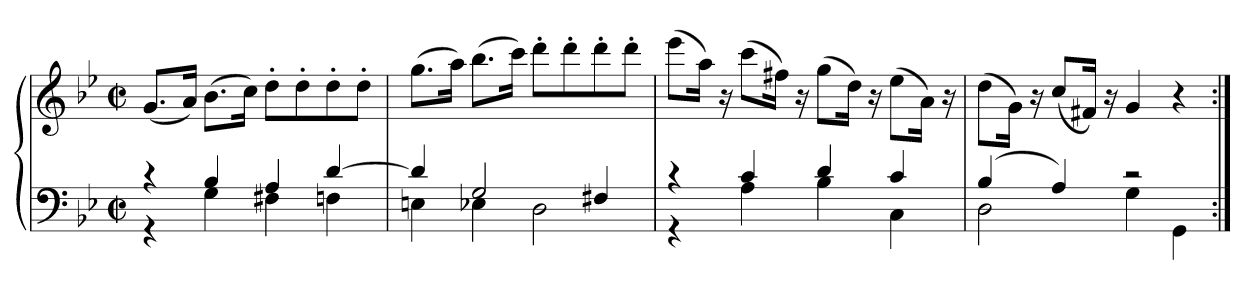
**kern	**kern
*part1	*part1
*staff2	*staff1
*clefF4	*clefG2
*k[b-e-]	*k[b-e-]
*M2/2	*M2/2
*met(c|)	*met(c|)
=	=
*^	*
4r	4r	(8.gL
.	.	16aJk)
4B-	4G	(8.b-L
.	.	16ccJk)
4A	4F#X	8dd'L
.	.	8dd'
[4d	4Fn	8dd'
.	.	8dd'J
=	=	=
4d]	4En	(8.ggL
.	.	16aaJk)
2G	4E-X	(8.bb-L
.	.	16cccJk)
.	2D	8ddd'L
.	.	8ddd'
4F#X	.	8ddd'
.	.	8ddd'J
=	=	=
4r	4r	(8eee-L
.	.	16aaJk)
.	.	16r
4c	4A	(8cccL
.	.	16ff#XJk)
.	.	16r
4d	4B-	(8ggL
.	.	16ddJk)
.	.	16r
4c	4C	(8ee-L
.	.	16aJk)
.	.	16r
=	=	=
(4B-	2D	(8ddL
.	.	16gJk)
.	.	16r
4A)	.	(8ccL
.	.	16f#XJk)
.	.	16r
2r	4G	4g
.	4GG	4r
*v	*v	*
=:|!	=:|!
*-	*-
